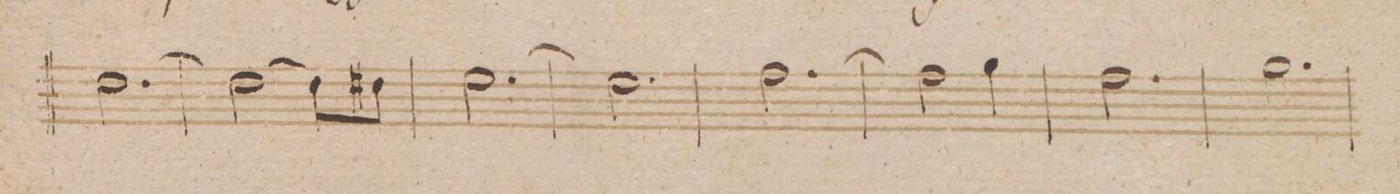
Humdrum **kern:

**kern	**dynam
*I"Oboe 1mo	*
*clefG2	*
*k[b-]	*
*met(c|)	*
*M3/4	*
[2.dd\	.
=195	=195
2dd\_	.
8dd\L]	.
8dd#X\J	.
=196	=196
[2.ee\	.
=197	=197
2.ee\]	.
=198	=198
[2.ff\	.
=199	=199
2ff\]	.
4gg\	.
=200	=200
2.ff\	.
=201	=201
2.gg\	.
=202	=202
*-	*-
